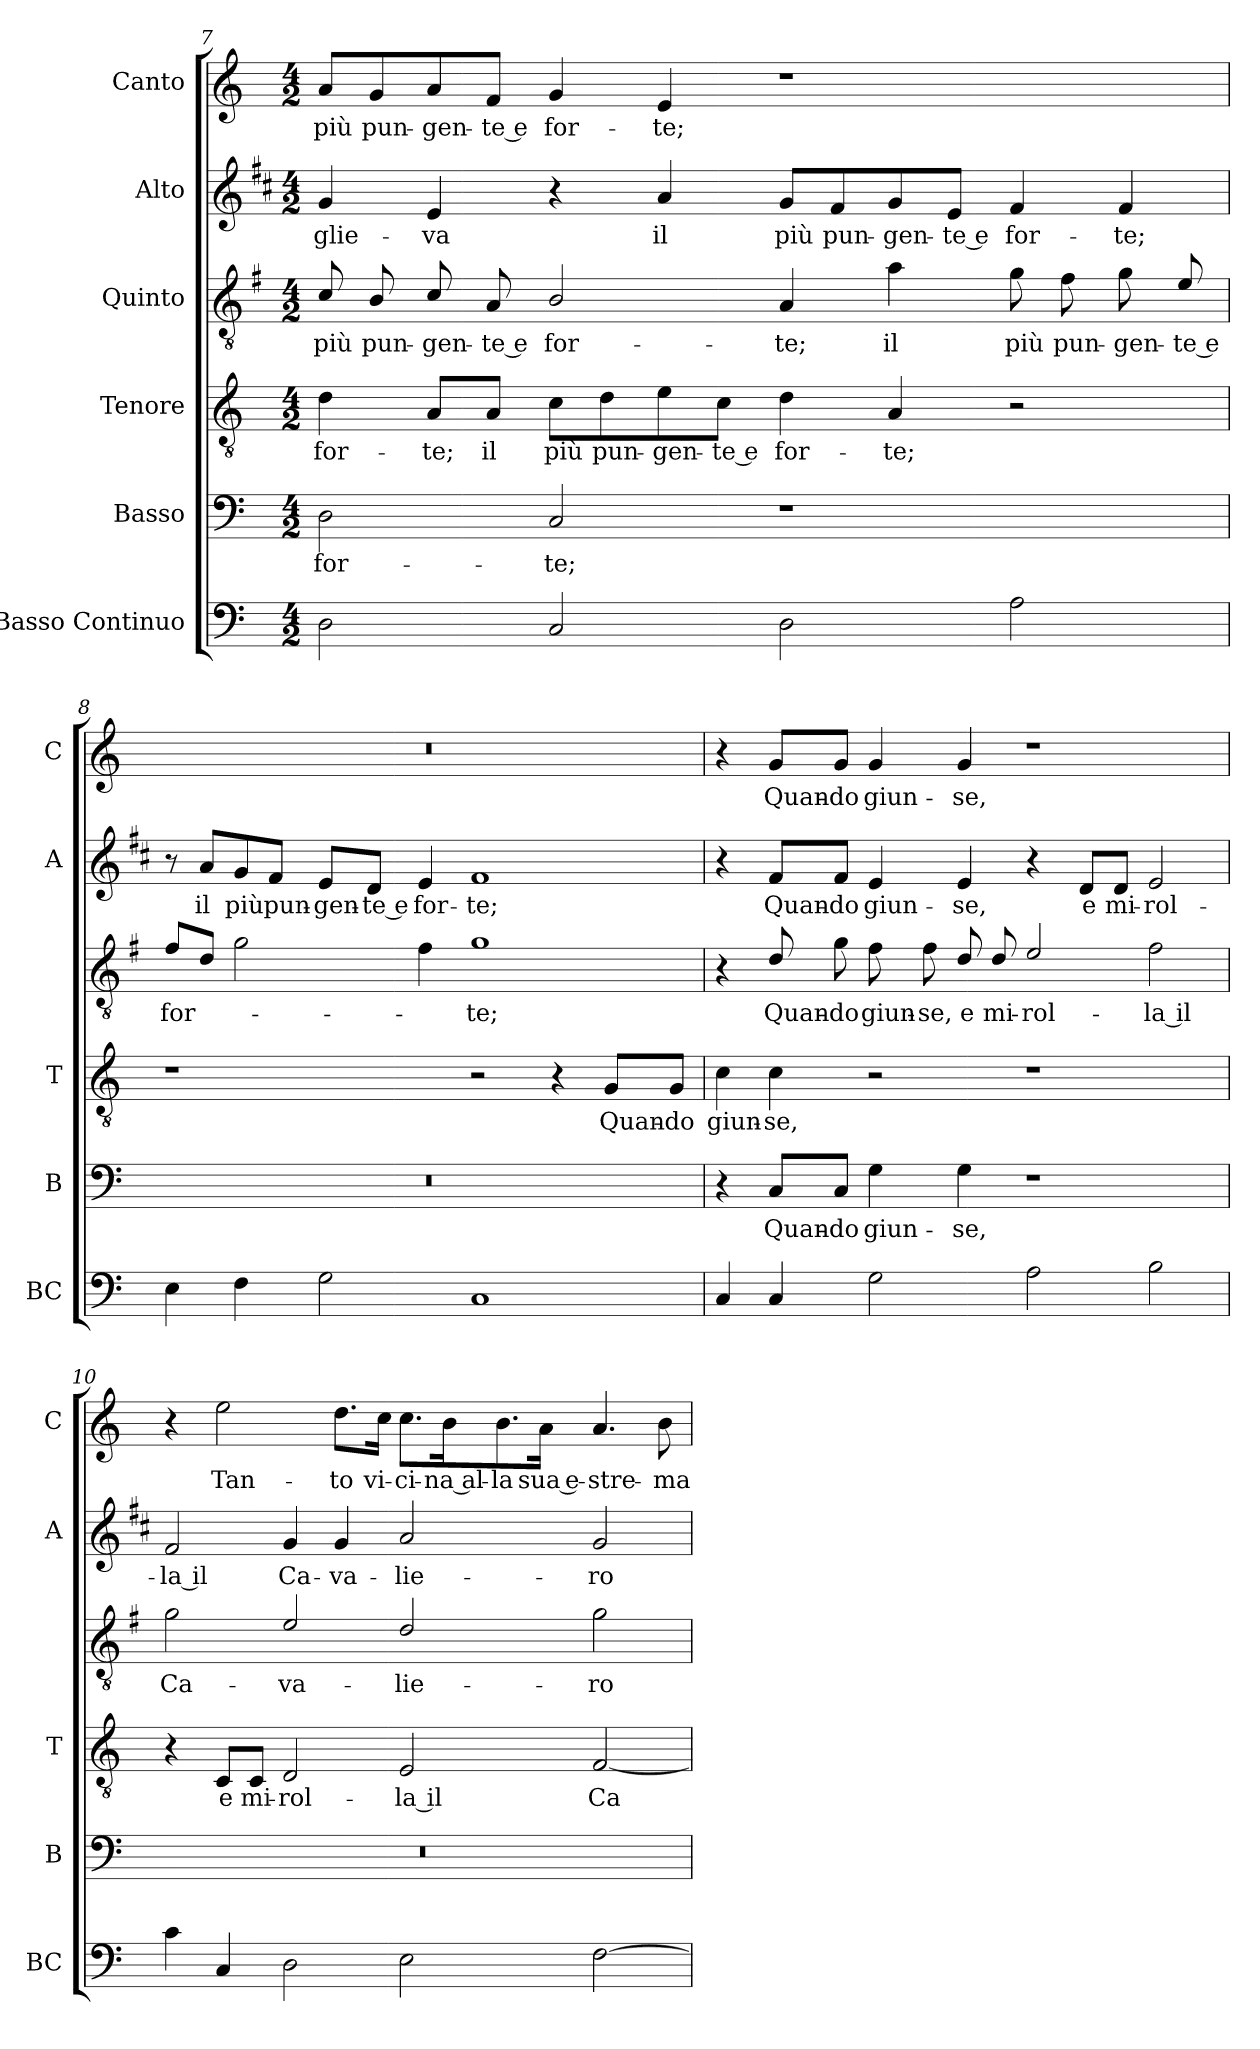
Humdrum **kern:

**kern	**kern	**text	**kern	**text	**kern	**text	**kern	**text	**kern	**text
*part6	*part5	*part5	*part4	*part4	*part3	*part3	*part2	*part2	*part1	*part1
*staff6	*staff5	*staff5	*staff4	*staff4	*staff3	*staff3	*staff2	*staff2	*staff1	*staff1
*I"Basso Continuo	*I"Basso	*	*I"Tenore	*	*I"Quinto	*	*I"Alto	*	*I"Canto	*
*I'BC	*I'B	*	*I'T	*	*	*	*I'A	*	*I'C	*
*clefF4	*clefF4	*	*clefGv2	*	*clefGv2	*	*clefG2	*	*clefG2	*
*	*	*	*	*	*ITrd4c7	*	*ITrd1c2	*	*	*
*k[]	*k[]	*	*k[]	*	*k[]	*	*k[]	*	*k[]	*
*C:	*C:	*	*C:	*	*C:	*	*C:	*	*C:	*
*M4/2	*M4/2	*	*M4/2	*	*M4/2	*	*M4/2	*	*M4/2	*
=7	=7	=7	=7	=7	=7	=7	=7	=7	=7	=7
!	!	!LO:LY:b	!	!LO:LY:b	!	!LO:LY:b	!	!LO:LY:b	!	!LO:LY:b
2D\	2D\	for-	4d\	for-	8F/	più	4f/	-glie-	8a/L	più
!	!	!	!	!	!	!LO:LY:b	!	!	!	!LO:LY:b
.	.	.	.	.	8E/	pun-	.	.	8g/	pun-
!	!	!	!	!LO:LY:b	!	!LO:LY:b	!	!LO:LY:b	!	!LO:LY:b
.	.	.	8A/L	-te;	8F/	-gen-	4d/	-va	8a/	-gen-
!	!	!	!	!LO:LY:b	!	!LO:LY:b	!	!	!	!LO:LY:b
.	.	.	8A/J	il	8D/	-te e	.	.	8f/J	-te e
!	!	!LO:LY:b	!	!LO:LY:b	!	!LO:LY:b	!	!	!	!LO:LY:b
2C/	2C/	-te;	8c\L	più	2E/	for-	4r	.	4g/	for-
!	!	!	!	!LO:LY:b	!	!	!	!	!	!
.	.	.	8d\	pun-	.	.	.	.	.	.
!	!	!	!	!LO:LY:b	!	!	!	!LO:LY:b	!	!LO:LY:b
.	.	.	8e\	-gen-	.	.	4g/	il	4e/	-te;
!	!	!	!	!LO:LY:b	!	!	!	!	!	!
.	.	.	8c\J	-te e	.	.	.	.	.	.
!	!	!	!	!LO:LY:b	!	!LO:LY:b	!	!LO:LY:b	!	!
2D\	1r	.	4d\	for-	4D/	-te;	8f/L	più	1r	.
!	!	!	!	!	!	!	!	!LO:LY:b	!	!
.	.	.	.	.	.	.	8e/	pun-	.	.
!	!	!	!	!LO:LY:b	!	!LO:LY:b	!	!LO:LY:b	!	!
.	.	.	4A/	-te;	4d\	il	8f/	-gen-	.	.
!	!	!	!	!	!	!	!	!LO:LY:b	!	!
.	.	.	.	.	.	.	8d/J	-te e	.	.
!	!	!	!	!	!	!LO:LY:b	!	!LO:LY:b	!	!
2A\	.	.	2r	.	8c\	più	4e/	for-	.	.
!	!	!	!	!	!	!LO:LY:b	!	!	!	!
.	.	.	.	.	8B\	pun-	.	.	.	.
!	!	!	!	!	!	!LO:LY:b	!	!LO:LY:b	!	!
.	.	.	.	.	8c\	-gen-	4e/	-te;	.	.
!	!	!	!	!	!	!LO:LY:b	!	!	!	!
.	.	.	.	.	8A/	-te e	.	.	.	.
!!LO:LB:g=z
=8	=8	=8	=8	=8	=8	=8	=8	=8	=8	=8
!	!	!	!	!	!	!LO:LY:b	!	!	!	!
4E\	0r	.	1r	.	8B/L	for-	8r	.	0r	.
!	!	!	!	!	!	!	!	!LO:LY:b	!	!
.	.	.	.	.	8G/J	.	8g/L	il	.	.
!	!	!	!	!	!	!	!	!LO:LY:b	!	!
4F\	.	.	.	.	2c\	.	8f/	più	.	.
!	!	!	!	!	!	!	!	!LO:LY:b	!	!
.	.	.	.	.	.	.	8e/J	pun-	.	.
!	!	!	!	!	!	!	!	!LO:LY:b	!	!
2G\	.	.	.	.	.	.	8d/L	-gen-	.	.
!	!	!	!	!	!	!	!	!LO:LY:b	!	!
.	.	.	.	.	.	.	8c/J	-te e	.	.
!	!	!	!	!	!	!	!	!LO:LY:b	!	!
.	.	.	.	.	4B\	.	4d/	for-	.	.
!	!	!	!	!	!	!LO:LY:b	!	!LO:LY:b	!	!
1C	.	.	2r	.	1c	-te;	1e	-te;	.	.
.	.	.	4r	.	.	.	.	.	.	.
!	!	!	!	!LO:LY:b	!	!	!	!	!	!
.	.	.	8G/L	Quan-	.	.	.	.	.	.
!	!	!	!	!LO:LY:b	!	!	!	!	!	!
.	.	.	8G/J	-do	.	.	.	.	.	.
=9	=9	=9	=9	=9	=9	=9	=9	=9	=9	=9
!	!	!	!	!LO:LY:b	!	!	!	!	!	!
4C/	4r	.	4c\	giun-	4r	.	4r	.	4r	.
!	!	!LO:LY:b	!	!LO:LY:b	!	!LO:LY:b	!	!LO:LY:b	!	!LO:LY:b
4C/	8C/L	Quan-	4c\	-se,	8G/	Quan-	8e/L	Quan-	8g/L	Quan-
!	!	!LO:LY:b	!	!	!	!LO:LY:b	!	!LO:LY:b	!	!LO:LY:b
.	8C/J	-do	.	.	8c\	-do	8e/J	-do	8g/J	-do
!	!	!LO:LY:b	!	!	!	!LO:LY:b	!	!LO:LY:b	!	!LO:LY:b
2G\	4G\	giun-	2r	.	8B\	giun-	4d/	giun-	4g/	giun-
!	!	!	!	!	!	!LO:LY:b	!	!	!	!
.	.	.	.	.	8B\	-se,	.	.	.	.
!	!	!LO:LY:b	!	!	!	!LO:LY:b	!	!LO:LY:b	!	!LO:LY:b
.	4G\	-se,	.	.	8G/	e	4d/	-se,	4g/	-se,
!	!	!	!	!	!	!LO:LY:b	!	!	!	!
.	.	.	.	.	8G/	mi-	.	.	.	.
!	!	!	!	!	!	!LO:LY:b	!	!	!	!
2A\	1r	.	1r	.	2A/	-rol-	4r	.	1r	.
!	!	!	!	!	!	!	!	!LO:LY:b	!	!
.	.	.	.	.	.	.	8c/L	e	.	.
!	!	!	!	!	!	!	!	!LO:LY:b	!	!
.	.	.	.	.	.	.	8c/J	mi-	.	.
!	!	!	!	!	!	!LO:LY:b	!	!LO:LY:b	!	!
2B\	.	.	.	.	2B\	-la il	2d/	-rol-	.	.
=10	=10	=10	=10	=10	=10	=10	=10	=10	=10	=10
!	!	!	!	!	!	!LO:LY:b	!	!LO:LY:b	!	!
4c\	0r	.	4r	.	2c\	Ca-	2e/	-la il	4r	.
!	!	!	!	!LO:LY:b	!	!	!	!	!	!LO:LY:b
4C/	.	.	8C/L	e	.	.	.	.	2ee\	Tan-
!	!	!	!	!LO:LY:b	!	!	!	!	!	!
.	.	.	8C/J	mi-	.	.	.	.	.	.
!	!	!	!	!LO:LY:b	!	!LO:LY:b	!	!LO:LY:b	!	!
2D\	.	.	2D/	-rol-	2A/	-va-	4f/	Ca-	.	.
!	!	!	!	!	!	!	!	!LO:LY:b	!	!LO:LY:b
.	.	.	.	.	.	.	4f/	-va-	8.dd\L	-to
!	!	!	!	!	!	!	!	!	!	!LO:LY:b
.	.	.	.	.	.	.	.	.	16cc\Jk	vi-
!	!	!	!	!LO:LY:b	!	!LO:LY:b	!	!LO:LY:b	!	!LO:LY:b
2E\	.	.	2E/	-la il	2G/	-lie-	2g/	-lie-	8.cc\L	-ci-
!	!	!	!	!	!	!	!	!	!	!LO:LY:b
.	.	.	.	.	.	.	.	.	16b\K	-na al-
!	!	!	!	!	!	!	!	!	!	!LO:LY:b
.	.	.	.	.	.	.	.	.	8.b\	-la
!	!	!	!	!	!	!	!	!	!	!LO:LY:b
.	.	.	.	.	.	.	.	.	16a\Jk	sua e-
!	!	!	!	!LO:LY:b	!	!LO:LY:b	!	!LO:LY:b	!	!LO:LY:b
[2F\	.	.	[2F/	Ca-	2c\	-ro	2f/	-ro	4.a/	-stre-
!	!	!	!	!	!	!	!	!	!	!LO:LY:b
.	.	.	.	.	.	.	.	.	8b\	-ma
=	=	=	=	=	=	=	=	=	=	=
*-	*-	*-	*-	*-	*-	*-	*-	*-	*-	*-
